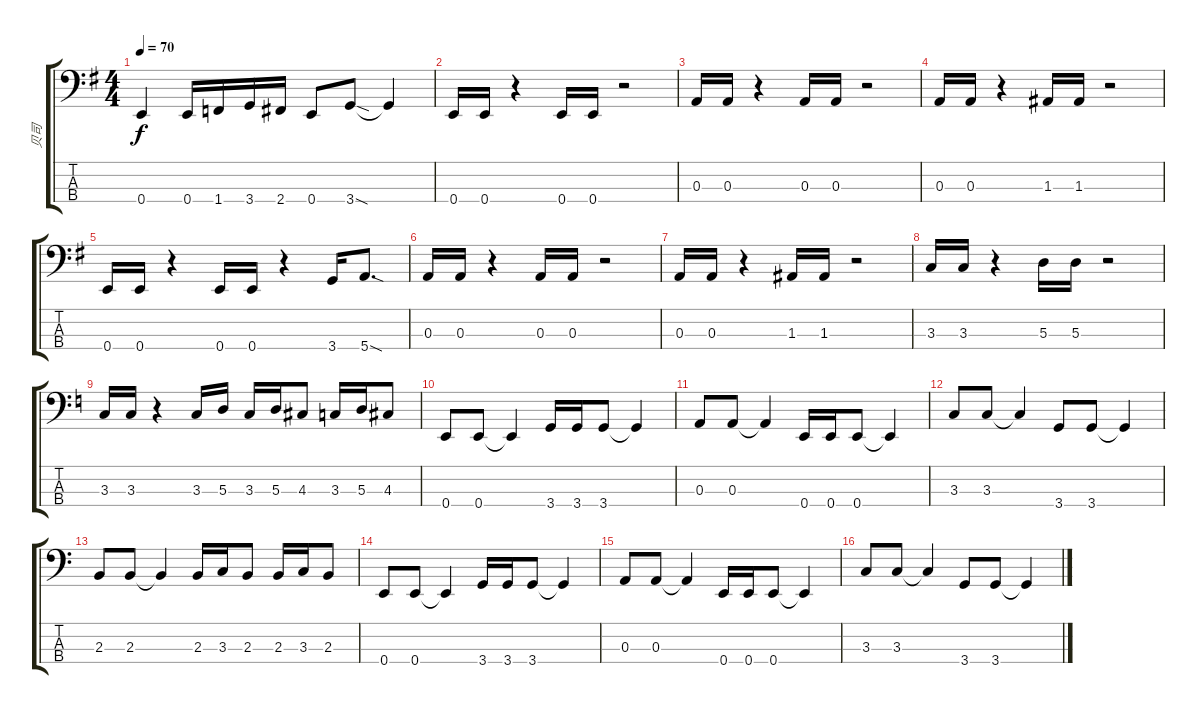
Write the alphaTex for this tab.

\track ("贝司" "贝司") {instrument electricbasspick}
\staff {score tabs}
\tuning (G2 D2 A1 E1) {hide}
\ts (4 4)
\tempo 70
\clef f4
\ks g
0.4.4{dy f} 0.4.16 1.4.16 3.4.16 2.4.16 0.4.8 3.4{sod}.8 3.4{t}.4 |
0.4.16 0.4.16 r.4 0.4.16 0.4.16 r.2 |
0.3.16 0.3.16 r.4 0.3.16 0.3.16 r.2 |
0.3.16 0.3.16 r.4 1.3.16 1.3.16 r.2 |
0.4.16 0.4.16 r.4 0.4.16 0.4.16 r.4 3.4.16 5.4{sod}.8{d} |
0.3.16 0.3.16 r.4 0.3.16 0.3.16 r.2 |
0.3.16 0.3.16 r.4 1.3.16 1.3.16 r.2 |
3.3.16 3.3.16 r.4 5.3.16 5.3.16 r.2 |
\ks c
3.3.16 3.3.16 r.4 3.3.16 5.3.16 3.3.16 5.3.16 4.3.8 3.3.16 5.3.16 4.3.8 |
0.4.8 0.4.8 0.4{t}.4 3.4.16 3.4.16 3.4.8 3.4{t}.4 |
0.3.8 0.3.8 0.3{t}.4 0.4.16 0.4.16 0.4.8 0.4{t}.4 |
3.3.8 3.3.8 3.3{t}.4 3.4.8 3.4.8 3.4{t}.4 |
2.3.8 2.3.8 2.3{t}.4 2.3.16 3.3.16 2.3.8 2.3.16 3.3.16 2.3.8 |
0.4.8 0.4.8 0.4{t}.4 3.4.16 3.4.16 3.4.8 3.4{t}.4 |
0.3.8 0.3.8 0.3{t}.4 0.4.16 0.4.16 0.4.8 0.4{t}.4 |
3.3.8 3.3.8 3.3{t}.4 3.4.8 3.4.8 3.4{t}.4
